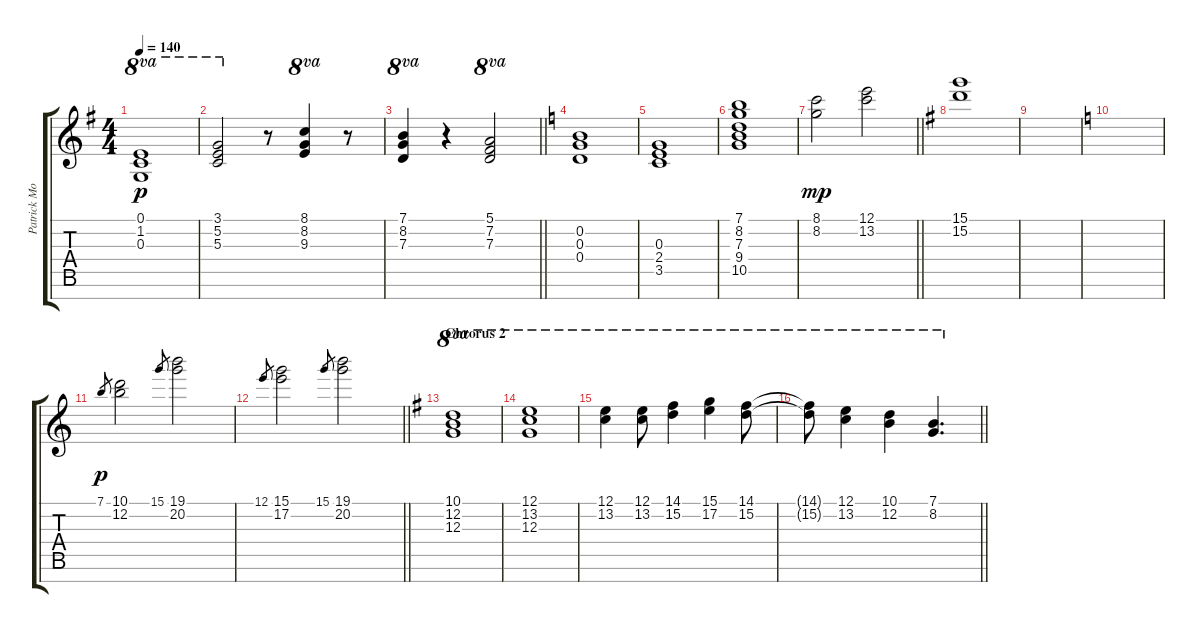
\track ("Patrick Moraz 3" "Patrick Mo") {instrument acousticguitarnylon}
\staff {score tabs}
\tuning (E4 B3 G3 D3 A2 E2 B1) {hide}
\ts (4 4)
\tempo 140
\clef g2
\ks g
(0.1 1.2 0.3).1{ot 8va dy p} |
(3.1 5.2 5.3).2{ot 8va} r.8 (8.1 8.2 9.3).4{ot 8va} r.8 |
\barLineRight lightlight
(7.1 8.2 7.3).4{ot 8va} r.4 (5.1 7.2 7.3).2{ot 8va} |
\section ("" "")
\ks c
(0.2 0.3 0.4).1 |
(0.3 2.4 3.5).1 |
(7.1 8.2 7.3 9.4 10.5).1 |
\barLineRight lightlight
(8.1 8.2).2{dy mp} (12.1 13.2).2 |
\section ("" "")
\ks g
(15.1 15.2).1 |
|
\ks c
|
7.1.8{gr dy p} (10.1 12.2).2{balance 4 instrument glockenspiel} 15.1.8{gr} (19.1 20.2).2 |
\barLineRight lightlight
12.1.8{gr} (15.1 17.2).2 15.1.8{gr} (19.1 20.2).2 |
\section ("" "Chrorus 2")
\ks g
(10.1 12.2 12.3).1{ot 8va instrument synthbrass1} |
(12.1 13.2 12.3).1{ot 8va} |
(12.1 13.2).4{ot 8va} (12.1 13.2).8{ot 8va} (14.1 15.2).4{ot 8va} (15.1 17.2).4{ot 8va} (14.1 15.2).8{ot 8va} |
\barLineRight lightlight
(14.1{t} 15.2{t}).8{ot 8va} (12.1 13.2).4{ot 8va} (10.1 12.2).4{ot 8va} (7.1 8.2).4{d ot 8va}
